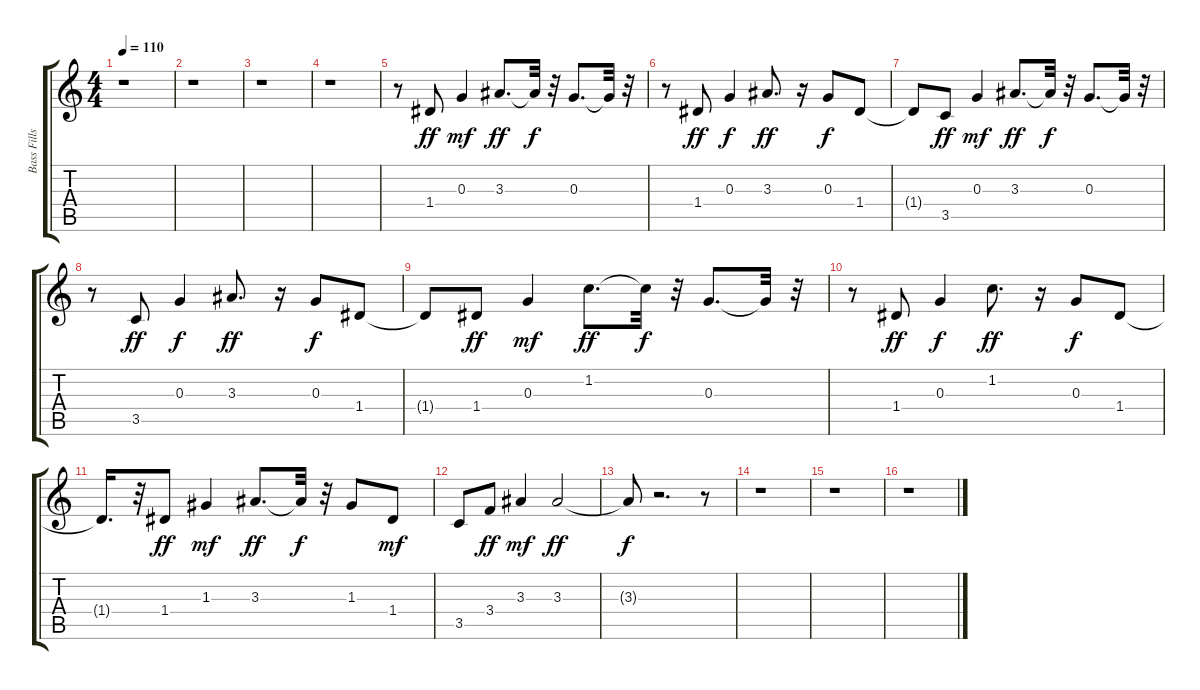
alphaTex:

\track ("Bass Fills" "Bass Fills") {instrument electricbasspick}
\staff {score tabs}
\tuning (E4 B3 G3 D3 A2 E2) {hide}
\ts (4 4)
\tempo 110
\clef g2
\ks c
r.1{dy f} |
r.1 |
r.1 |
r.1 |
r.8 1.4.8{dy ff balance 16} 0.3.4{dy mf balance 0} 3.3.8{d dy ff balance 16} 3.3{t}.32{dy f} r.32 0.3.8{d balance 0} 0.3{t}.32 r.32 |
r.8 1.4.8{dy ff balance 16} 0.3.4{dy f balance 0} 3.3.8{d dy ff balance 16} r.16 0.3.8{dy f balance 0} 1.4.8 |
1.4{t}.8 3.5.8{dy ff balance 16} 0.3.4{dy mf balance 0} 3.3.8{d dy ff balance 16} 3.3{t}.32{dy f} r.32 0.3.8{d balance 0} 0.3{t}.32 r.32 |
r.8 3.5.8{dy ff balance 16} 0.3.4{dy f balance 0} 3.3.8{d dy ff balance 16} r.16 0.3.8{dy f balance 0} 1.4.8 |
1.4{t}.8 1.4.8{dy ff balance 16} 0.3.4{dy mf balance 0} 1.2.8{d dy ff balance 16} 1.2{t}.32{dy f} r.32 0.3.8{d balance 0} 0.3{t}.32 r.32 |
r.8 1.4.8{dy ff balance 16} 0.3.4{dy f balance 0} 1.2.8{d dy ff balance 16} r.16 0.3.8{dy f balance 0} 1.4.8 |
1.4{t}.16{d} r.32 1.4.8{dy ff balance 16} 1.3.4{dy mf balance 0} 3.3.8{d dy ff balance 16} 3.3{t}.32{dy f} r.32 1.3.8{balance 0} 1.4.8{dy mf} |
3.5.8{balance 16} 3.4.8{dy ff} 3.3.4{dy mf balance 0} 3.3.2{dy ff balance 16} |
3.3{t}.8{dy f} r.2{d} r.8 |
r.1 |
r.1 |
r.1
